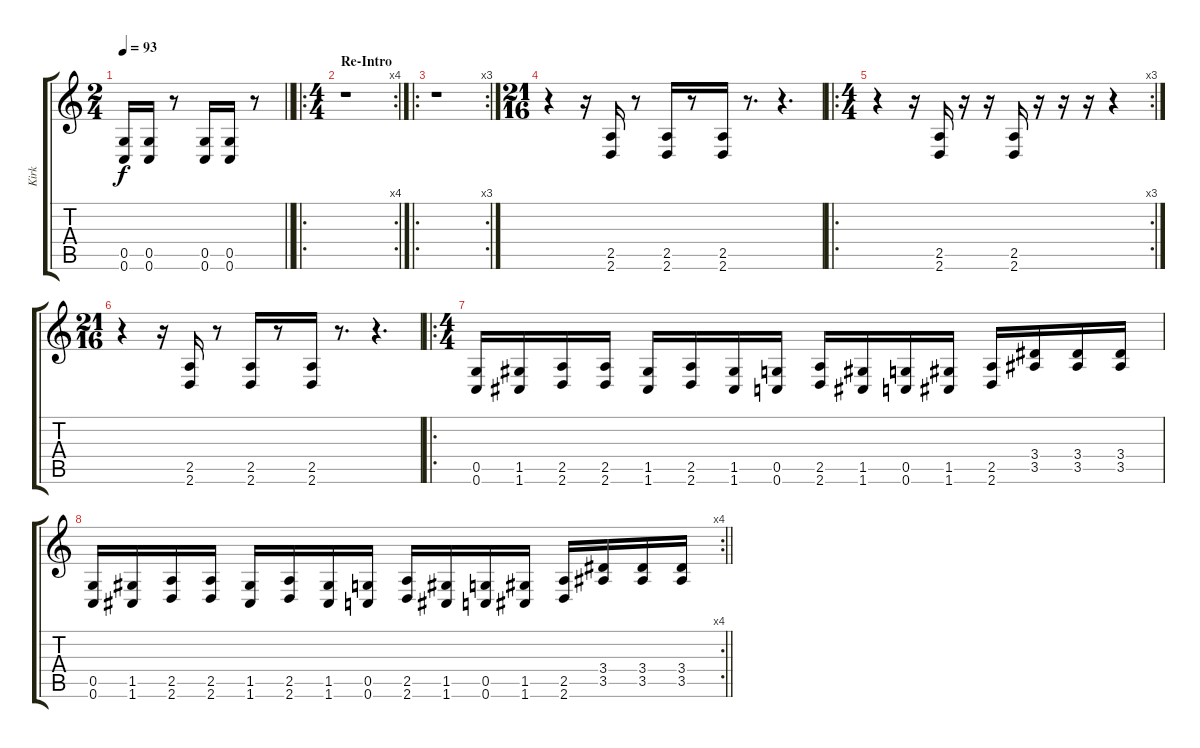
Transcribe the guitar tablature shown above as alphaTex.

\track ("Kirk" "Kirk") {instrument distortionguitar}
\staff {score tabs}
\tuning (D4 A3 F3 C3 G2 C2) {hide}
\ts (2 4)
\tempo 93
\clef g2
\barLineRight lightlight
\ks c
(0.5 0.6).16{dy f} (0.5 0.6).16 r.8 (0.5 0.6).16 (0.5 0.6).16 r.8 |
\ro
\rc 4
\ts (4 4)
\section ("" "Re-Intro")
r.1 |
\ro
\rc 3
r.1 |
\ts (21 16)
r.4 r.16 (2.5 2.6).16 r.8 (2.5 2.6).16 r.8 (2.5 2.6).16 r.8{d} r.4{d} |
\ro
\rc 3
\ts (4 4)
r.4 r.16 (2.5 2.6).16 r.16 r.16 (2.5 2.6).16 r.16 r.16 r.16 r.4 |
\ts (21 16)
r.4 r.16 (2.5 2.6).16 r.8 (2.5 2.6).16 r.8 (2.5 2.6).16 r.8{d} r.4{d} |
\ro
\ts (4 4)
(0.5 0.6).16 (1.5 1.6).16 (2.5 2.6).16 (2.5 2.6).16 (1.5 1.6).16 (2.5 2.6).16 (1.5 1.6).16 (0.5 0.6).16 (2.5 2.6).16 (1.5 1.6).16 (0.5 0.6).16 (1.5 1.6).16 (2.5 2.6).16 (3.4 3.5).16 (3.4 3.5).16 (3.4 3.5).16 |
\rc 4
\barLineRight lightlight
(0.5 0.6).16 (1.5 1.6).16 (2.5 2.6).16 (2.5 2.6).16 (1.5 1.6).16 (2.5 2.6).16 (1.5 1.6).16 (0.5 0.6).16 (2.5 2.6).16 (1.5 1.6).16 (0.5 0.6).16 (1.5 1.6).16 (2.5 2.6).16 (3.4 3.5).16 (3.4 3.5).16 (3.4 3.5).16
